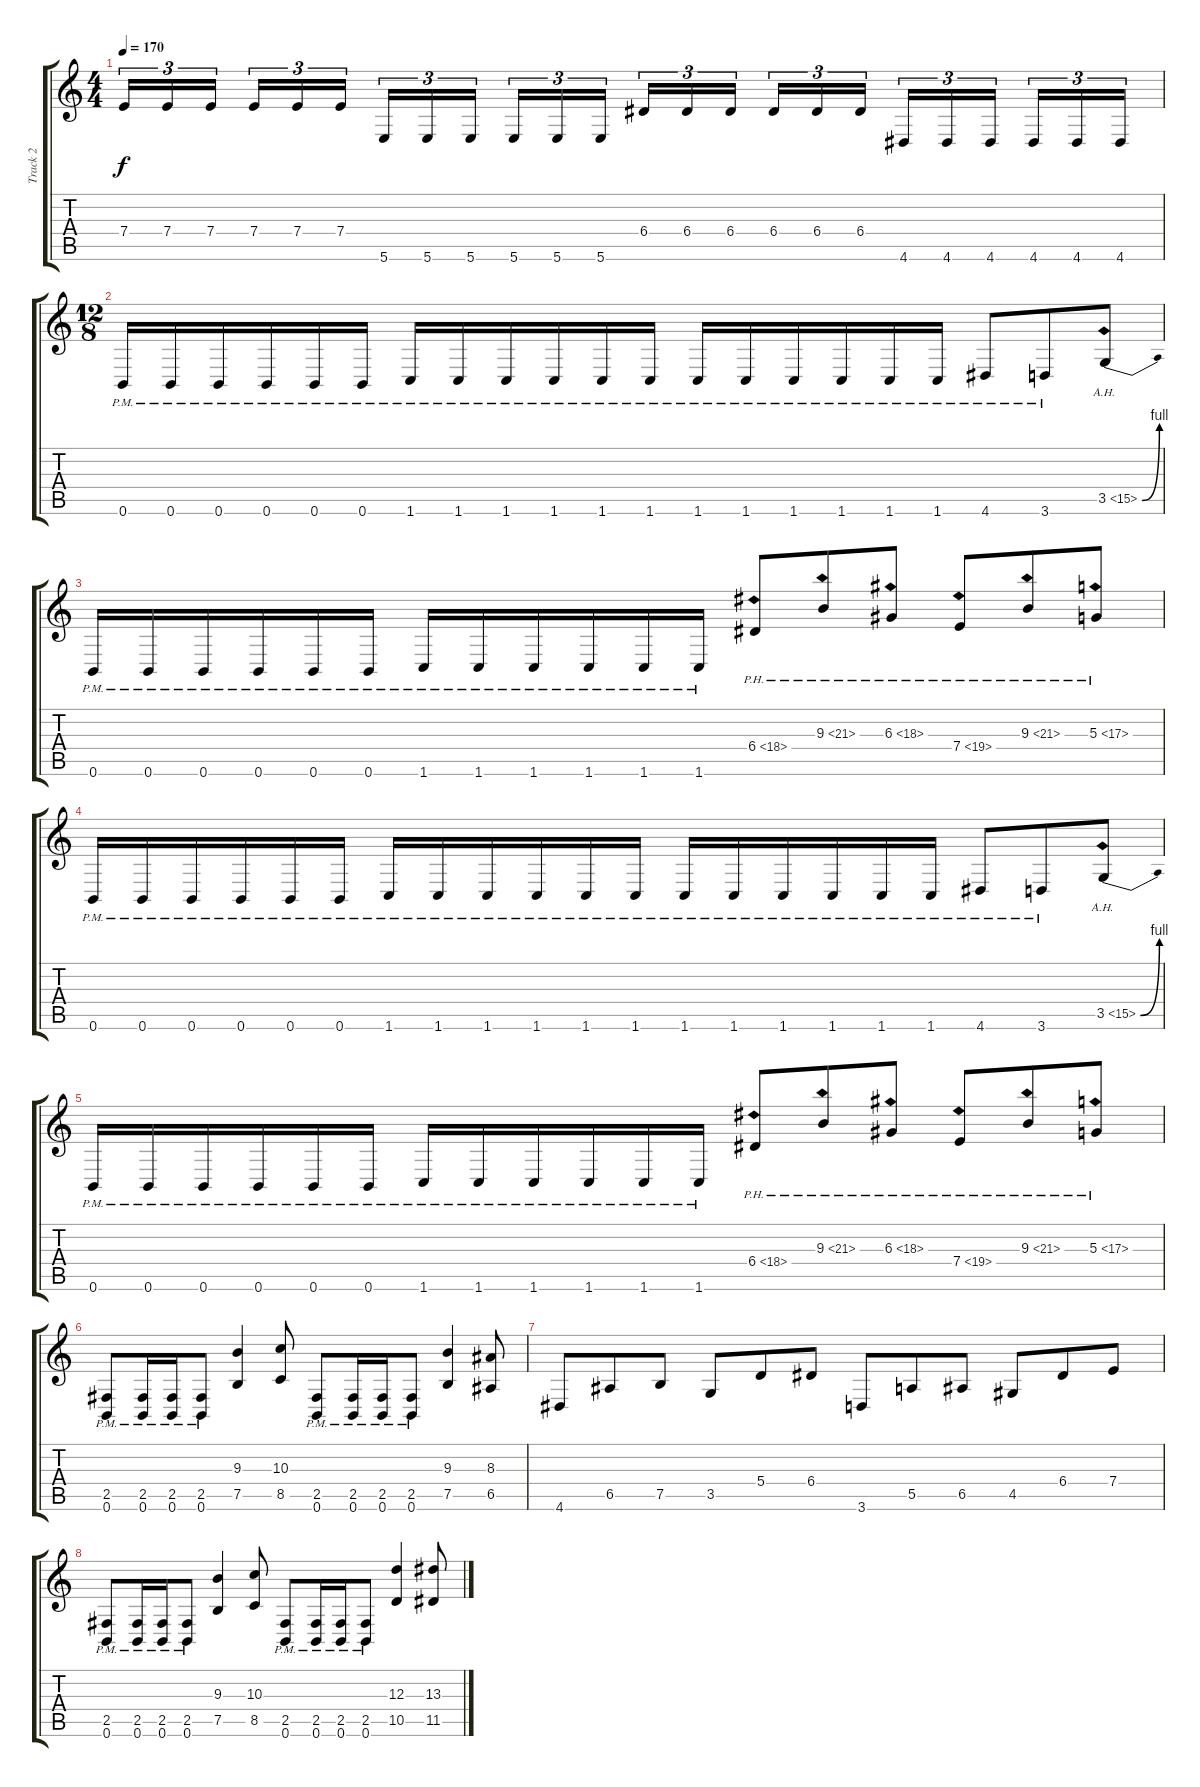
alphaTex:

\track ("Track 2" "Track 2") {instrument distortionguitar}
\staff {score tabs}
\tuning (B3 Gb3 D3 A2 E2 B1) {hide}
\ts (4 4)
\tempo 170
\clef g2
\ks c
7.4.16{tu (3 2) dy f} 7.4.16{tu (3 2)} 7.4.16{tu (3 2) beam splitsecondary} 7.4.16{tu (3 2)} 7.4.16{tu (3 2)} 7.4.16{tu (3 2)} 5.6.16{tu (3 2)} 5.6.16{tu (3 2)} 5.6.16{tu (3 2) beam splitsecondary} 5.6.16{tu (3 2)} 5.6.16{tu (3 2)} 5.6.16{tu (3 2)} 6.4.16{tu (3 2)} 6.4.16{tu (3 2)} 6.4.16{tu (3 2) beam splitsecondary} 6.4.16{tu (3 2)} 6.4.16{tu (3 2)} 6.4.16{tu (3 2)} 4.6.16{tu (3 2)} 4.6.16{tu (3 2)} 4.6.16{tu (3 2) beam splitsecondary} 4.6.16{tu (3 2)} 4.6.16{tu (3 2)} 4.6.16{tu (3 2)} |
\ts (12 8)
0.6{pm}.16 0.6{pm}.16 0.6{pm}.16 0.6{pm}.16 0.6{pm}.16 0.6{pm}.16 1.6{pm}.16 1.6{pm}.16 1.6{pm}.16 1.6{pm}.16 1.6{pm}.16 1.6{pm}.16 1.6{pm}.16 1.6{pm}.16 1.6{pm}.16 1.6{pm}.16 1.6{pm}.16 1.6{pm}.16 4.6{pm}.8 3.6{pm}.8 3.5{be (bend 0 0 60 4) ah 12}.8 |
0.6{pm}.16 0.6{pm}.16 0.6{pm}.16 0.6{pm}.16 0.6{pm}.16 0.6{pm}.16 1.6{pm}.16 1.6{pm}.16 1.6{pm}.16 1.6{pm}.16 1.6{pm}.16 1.6{pm}.16 6.4{ph 12}.8 9.3{ph 12}.8 6.3{ph 12}.8 7.4{ph 12}.8 9.3{ph 12}.8 5.3{ph 12}.8 |
0.6{pm}.16 0.6{pm}.16 0.6{pm}.16 0.6{pm}.16 0.6{pm}.16 0.6{pm}.16 1.6{pm}.16 1.6{pm}.16 1.6{pm}.16 1.6{pm}.16 1.6{pm}.16 1.6{pm}.16 1.6{pm}.16 1.6{pm}.16 1.6{pm}.16 1.6{pm}.16 1.6{pm}.16 1.6{pm}.16 4.6{pm}.8 3.6{pm}.8 3.5{be (bend 0 0 60 4) ah 12}.8 |
0.6{pm}.16 0.6{pm}.16 0.6{pm}.16 0.6{pm}.16 0.6{pm}.16 0.6{pm}.16 1.6{pm}.16 1.6{pm}.16 1.6{pm}.16 1.6{pm}.16 1.6{pm}.16 1.6{pm}.16 6.4{ph 12}.8 9.3{ph 12}.8 6.3{ph 12}.8 7.4{ph 12}.8 9.3{ph 12}.8 5.3{ph 12}.8 |
(2.5{pm} 0.6{pm}).8 (2.5{pm} 0.6{pm}).16 (2.5{pm} 0.6{pm}).16 (2.5{pm} 0.6{pm}).8 (9.3 7.5).4 (10.3 8.5).8 (2.5{pm} 0.6{pm}).8 (2.5{pm} 0.6{pm}).16 (2.5{pm} 0.6{pm}).16 (2.5{pm} 0.6{pm}).8 (9.3 7.5).4 (8.3 6.5).8 |
4.6.8 6.5.8 7.5.8 3.5.8 5.4.8 6.4.8 3.6.8 5.5.8 6.5.8 4.5.8 6.4.8 7.4.8 |
(2.5{pm} 0.6{pm}).8 (2.5{pm} 0.6{pm}).16 (2.5{pm} 0.6{pm}).16 (2.5{pm} 0.6{pm}).8 (9.3 7.5).4 (10.3 8.5).8 (2.5{pm} 0.6{pm}).8 (2.5{pm} 0.6{pm}).16 (2.5{pm} 0.6{pm}).16 (2.5{pm} 0.6{pm}).8 (12.3 10.5).4 (13.3 11.5).8
